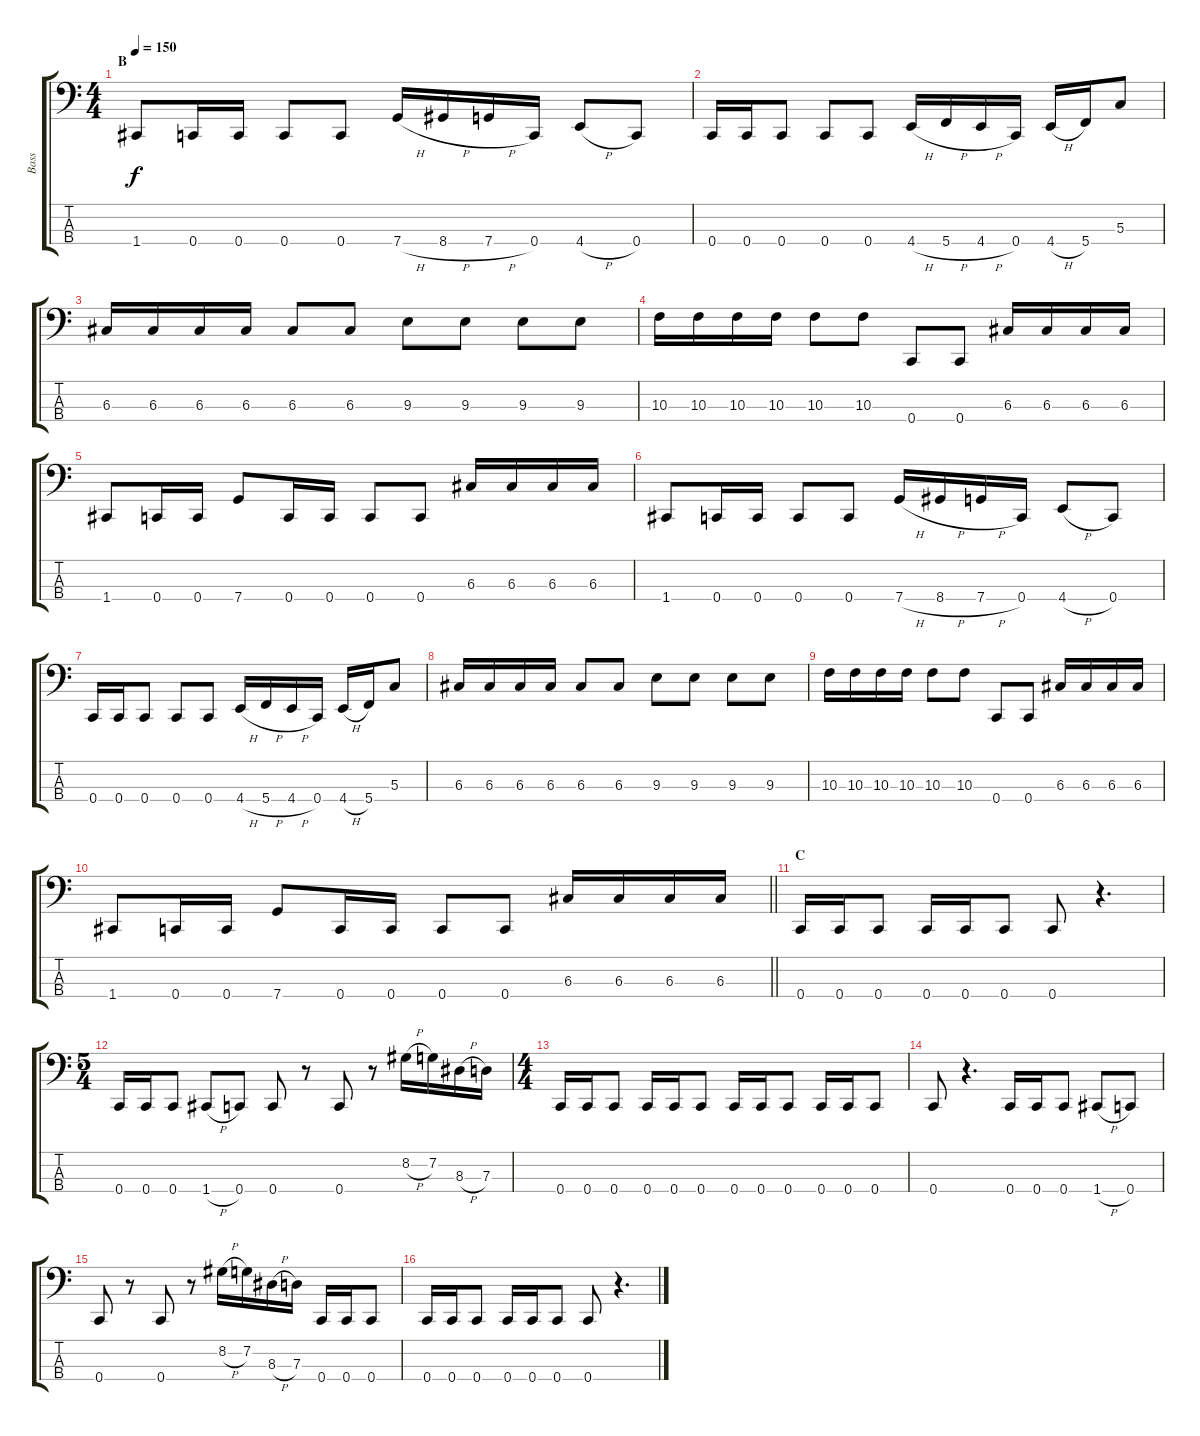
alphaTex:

\track ("Bass" "Bass") {instrument electricbassfinger}
\staff {score tabs}
\tuning (F2 C2 G1 C1) {hide}
\ts (4 4)
\section ("" "B")
\tempo 150
\clef f4
\ks c
1.4.8{dy f} 0.4.16 0.4.16 0.4.8 0.4.8 7.4{h}.16 8.4{h}.16 7.4{h}.16 0.4.16 4.4{h}.8 0.4.8 |
0.4.16 0.4.16 0.4.8 0.4.8 0.4.8 4.4{h}.16 5.4{h}.16 4.4{h}.16 0.4.16 4.4{h}.16 5.4.16 5.3.8 |
6.3.16 6.3.16 6.3.16 6.3.16 6.3.8 6.3.8 9.3.8 9.3.8 9.3.8 9.3.8 |
10.3.16 10.3.16 10.3.16 10.3.16 10.3.8 10.3.8 0.4.8 0.4.8 6.3.16 6.3.16 6.3.16 6.3.16 |
1.4.8 0.4.16 0.4.16 7.4.8 0.4.16 0.4.16 0.4.8 0.4.8 6.3.16 6.3.16 6.3.16 6.3.16 |
1.4.8 0.4.16 0.4.16 0.4.8 0.4.8 7.4{h}.16 8.4{h}.16 7.4{h}.16 0.4.16 4.4{h}.8 0.4.8 |
0.4.16 0.4.16 0.4.8 0.4.8 0.4.8 4.4{h}.16 5.4{h}.16 4.4{h}.16 0.4.16 4.4{h}.16 5.4.16 5.3.8 |
6.3.16 6.3.16 6.3.16 6.3.16 6.3.8 6.3.8 9.3.8 9.3.8 9.3.8 9.3.8 |
10.3.16 10.3.16 10.3.16 10.3.16 10.3.8 10.3.8 0.4.8 0.4.8 6.3.16 6.3.16 6.3.16 6.3.16 |
\barLineRight lightlight
1.4.8 0.4.16 0.4.16 7.4.8 0.4.16 0.4.16 0.4.8 0.4.8 6.3.16 6.3.16 6.3.16 6.3.16 |
\section ("" "C")
0.4.16 0.4.16 0.4.8 0.4.16 0.4.16 0.4.8 0.4.8 r.4{d} |
\ts (5 4)
0.4.16 0.4.16 0.4.8 1.4{h}.8 0.4.8 0.4.8 r.8 0.4.8 r.8 8.2{h}.16 7.2.16 8.3{h}.16 7.3.16 |
\ts (4 4)
0.4.16 0.4.16 0.4.8 0.4.16 0.4.16 0.4.8 0.4.16 0.4.16 0.4.8 0.4.16 0.4.16 0.4.8 |
0.4.8 r.4{d} 0.4.16 0.4.16 0.4.8 1.4{h}.8 0.4.8 |
0.4.8 r.8 0.4.8 r.8 8.2{h}.16 7.2.16 8.3{h}.16 7.3.16 0.4.16 0.4.16 0.4.8 |
0.4.16 0.4.16 0.4.8 0.4.16 0.4.16 0.4.8 0.4.8 r.4{d}
